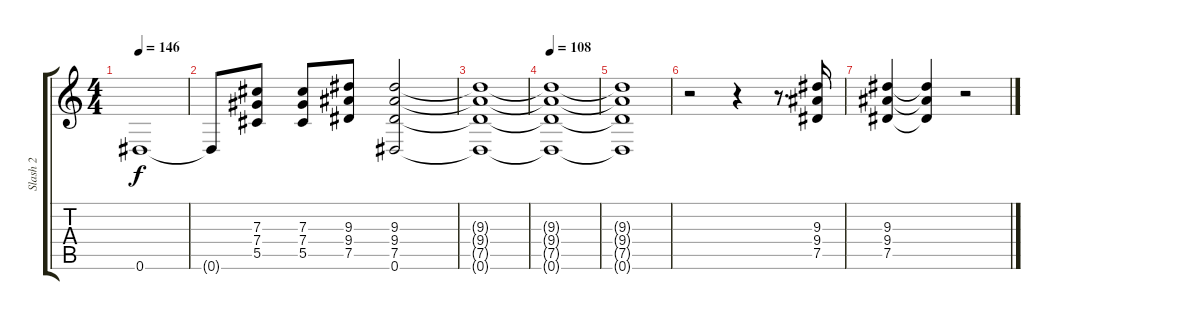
\track ("Slash 2" "Slash 2") {instrument distortionguitar}
\staff {score tabs}
\tuning (Eb4 Bb3 Gb3 Db3 Ab2 Eb2) {hide}
\ts (4 4)
\tempo 146
\clef g2
\ks c
0.6.1{dy f} |
0.6{t}.8 (7.3 7.4 5.5).8 (7.3 7.4 5.5).8 (9.3 9.4 7.5).8 (9.3 9.4 7.5 0.6).2 |
(9.3{t} 9.4{t} 7.5{t} 0.6{t}).1 |
\tempo 108
(9.3{t} 9.4{t} 7.5{t} 0.6{t}).1 |
(9.3{t} 9.4{t} 7.5{t} 0.6{t}).1 |
r.2 r.4 r.8{d} (9.3 9.4 7.5).16 |
(9.3 9.4 7.5).4 (9.3{t} 9.4{t} 7.5{t}).4 r.2
